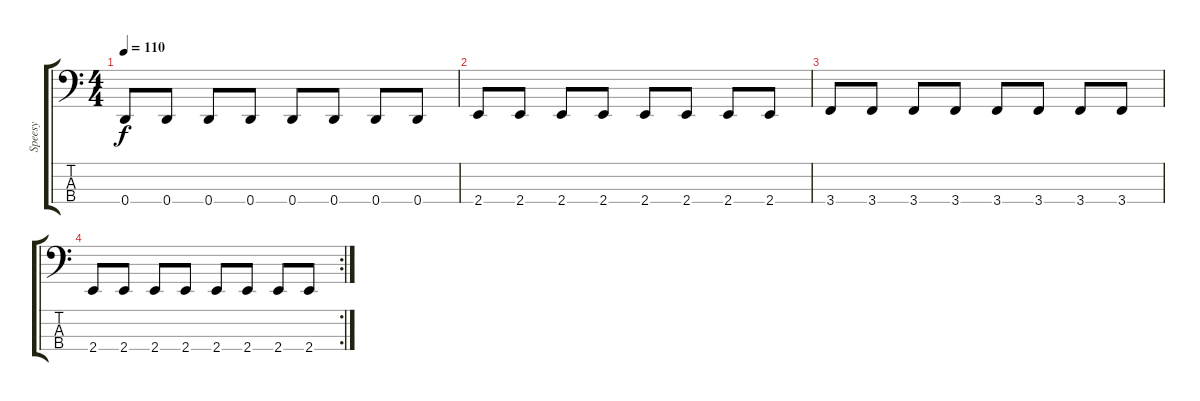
\track ("Speesy" "Speesy") {instrument electricbassfinger}
\staff {score tabs}
\tuning (F2 C2 G1 D1) {hide}
\ts (4 4)
\tempo 110
\clef f4
\ks c
0.4.8{dy f} 0.4.8 0.4.8 0.4.8 0.4.8 0.4.8 0.4.8 0.4.8 |
2.4.8 2.4.8 2.4.8 2.4.8 2.4.8 2.4.8 2.4.8 2.4.8 |
3.4.8 3.4.8 3.4.8 3.4.8 3.4.8 3.4.8 3.4.8 3.4.8 |
\rc 2
2.4.8 2.4.8 2.4.8 2.4.8 2.4.8 2.4.8 2.4.8 2.4.8
